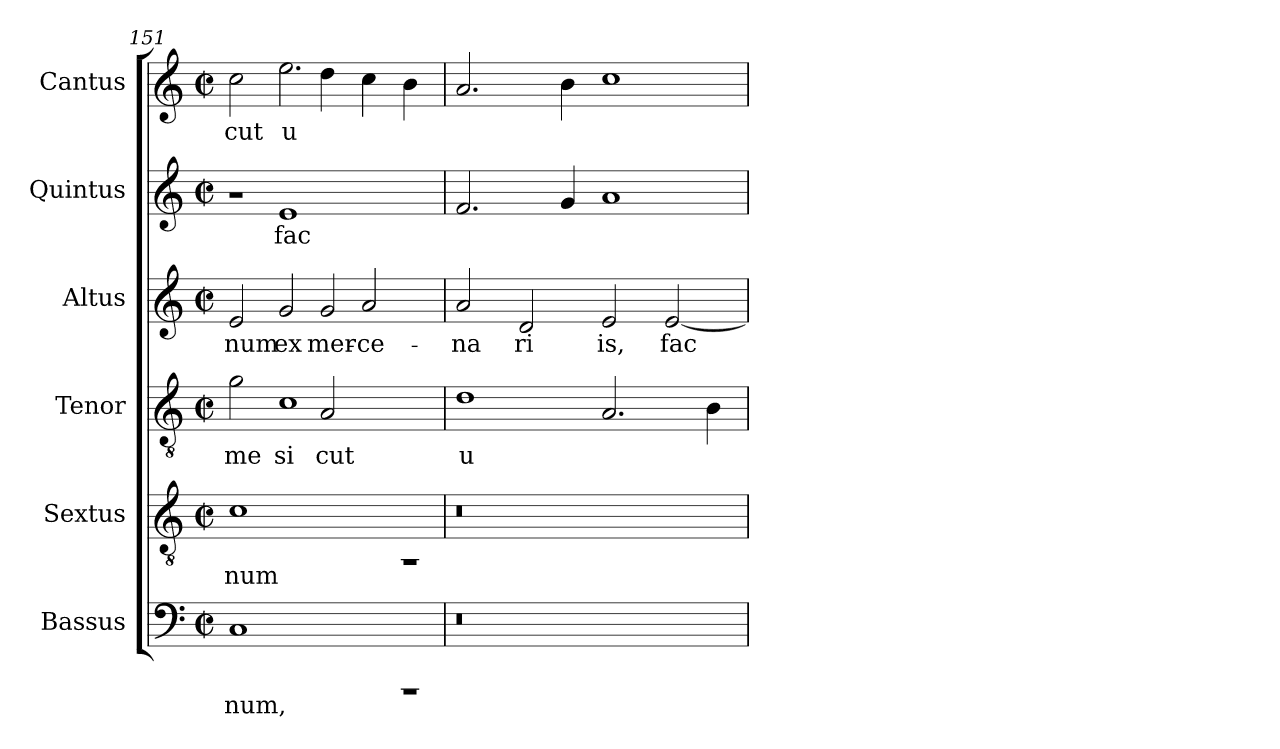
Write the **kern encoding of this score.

**kern	**text	**kern	**text	**kern	**text	**kern	**text	**kern	**text	**kern	**text
*part6	*part6	*part5	*part5	*part4	*part4	*part3	*part3	*part2	*part2	*part1	*part1
*staff6	*staff6	*staff5	*staff5	*staff4	*staff4	*staff3	*staff3	*staff2	*staff2	*staff1	*staff1
*I"Bassus	*	*I"Sextus	*	*I"Tenor	*	*I"Altus	*	*I"Quintus	*	*I"Cantus	*
*clefF4	*	*clefGv2	*	*clefGv2	*	*clefG2	*	*clefG2	*	*clefG2	*
*	*	*	*	*k[]	*	*k[]	*	*k[]	*	*	*
*	*	*	*	*C:	*	*C:	*	*C:	*	*	*
*M2/2	*	*M2/2	*	*M2/2	*	*M2/2	*	*M2/2	*	*M2/2	*
*met(c|)	*	*met(c|)	*	*met(c|)	*	*met(c|)	*	*met(c|)	*	*met(c|)	*
=151	=151	=151	=151	=151	=151	=151	=151	=151	=151	=151	=151
!	!LO:LY:b:cj	!	!LO:LY:b:cj	!LO:N:vis=2	!LO:LY:b:cj	!LO:N:vis=2	!LO:LY:b:cj	!LO:N:vis=1	!	!LO:N:vis=2	!LO:LY:b:cj
1C	num,	1c	num	4g\	me	4e/	-num	4ra	.	4cc\	cut
!	!	!	!	!LO:N:vis=1	!LO:LY:b:cj	!LO:N:vis=2	!LO:LY:b:cj	!LO:N:vis=1	!LO:LY:b:cj	!LO:N:vis=2.	!LO:LY:b:cj
.	.	.	.	4c	si	4g/	ex	4e	fac	4ee\	u
!	!	!	!	!LO:N:vis=2	!LO:LY:b:cj	!LO:N:vis=2	!LO:LY:b:cj	!	!	!	!
.	.	.	.	4A/	cut	4g/	mer-	2.ryy	.	4dd\	.
!	!	!	!	!	!	!LO:N:vis=2	!LO:LY:b:cj	!	!	!	!
.	.	.	.	2ryy	.	4a/	-ce-	.	.	4cc\	.
!LO:N:vis=1	!	!LO:N:vis=1	!	!	!	!	!	!	!	!	!
4rEEE	.	4rAA	.	.	.	4ryy	.	.	.	4b\	.
!!LO:PB:g=z
=152	=152	=152	=152	=152	=152	=152	=152	=152	=152	=152	=152
!	!	!	!	!	!LO:LY:b:cj	!	!LO:LY:b:cj	!	!	!	!
0r	.	0r	.	1d	u	2a/	-na	2.f/	.	2.a/	.
!	!	!	!	!	!	!	!LO:LY:b:cj	!	!	!	!
.	.	.	.	.	.	2d/	ri	.	.	.	.
.	.	.	.	.	.	.	.	4g/	.	4b\	.
!	!	!	!	!	!	!	!LO:LY:b:cj	!	!	!	!
.	.	.	.	2.A/	.	2e/	is,	1a	.	1cc	.
!	!	!	!	!	!	!	!LO:LY:b	!	!	!	!
.	.	.	.	.	.	[<2e/	fac	.	.	.	.
.	.	.	.	4B\	.	.	.	.	.	.	.
=	=	=	=	=	=	=	=	=	=	=	=
*-	*-	*-	*-	*-	*-	*-	*-	*-	*-	*-	*-
